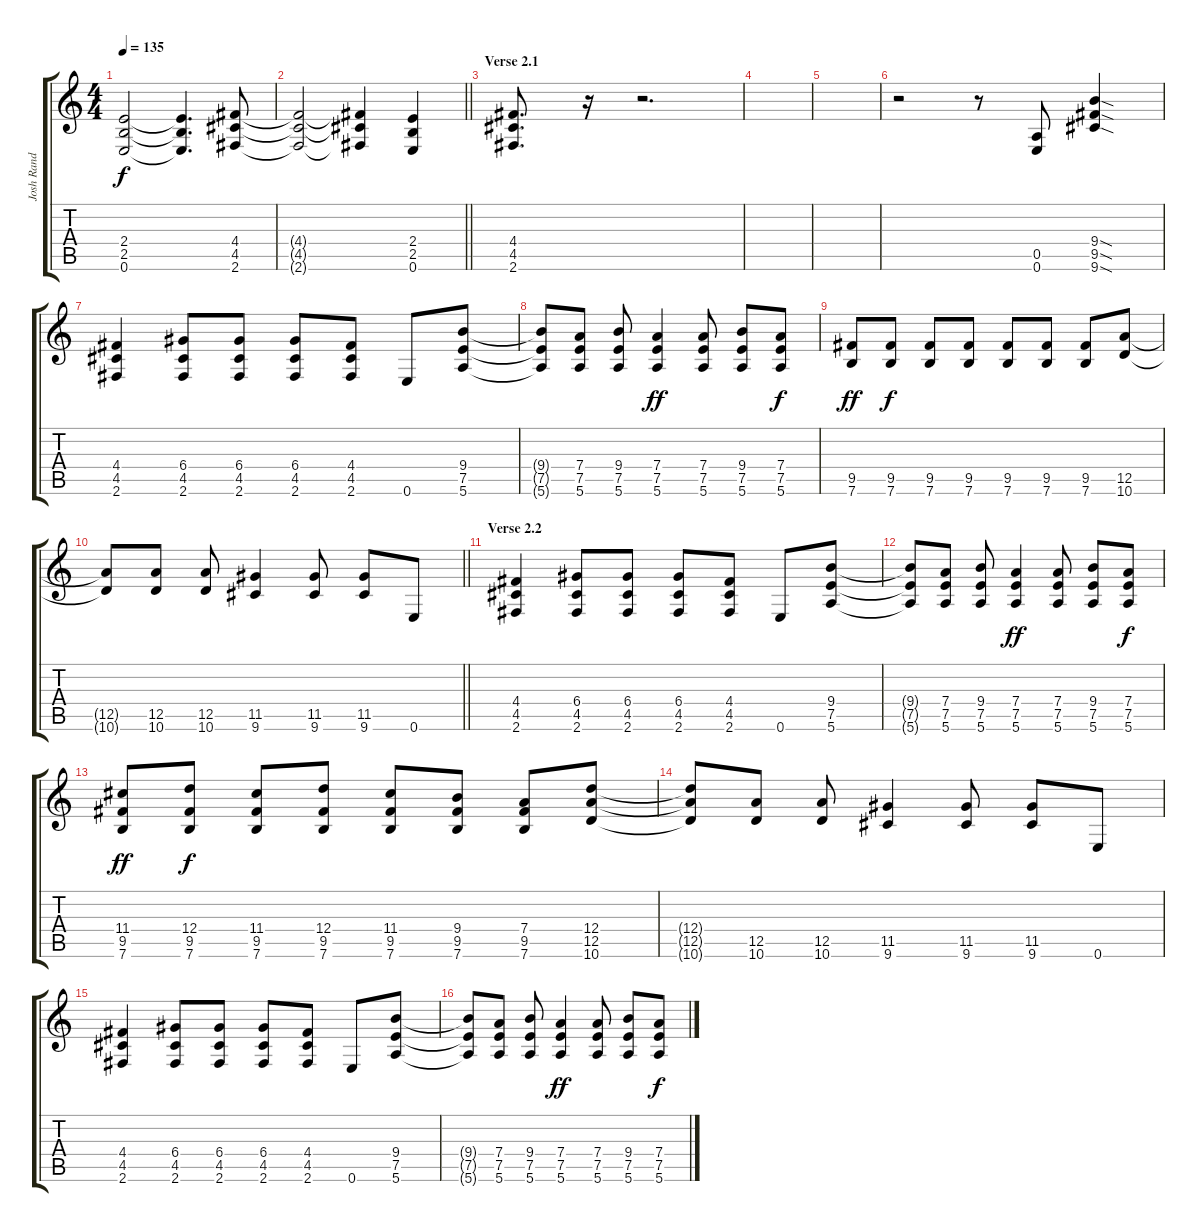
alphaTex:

\track ("Josh Rand" "Josh Rand") {instrument distortionguitar}
\staff {score tabs}
\tuning (E4 B3 G3 D3 A2 E2) {hide}
\ts (4 4)
\tempo 135
\clef g2
\ks c
(2.4 2.5 0.6).2{dy f} (2.4{t} 2.5{t} 0.6{t}).4{d} (4.4 4.5 2.6).8 |
\barLineRight lightlight
(4.4{t} 4.5{t} 2.6{t}).2 (4.4{t} 4.5{t} 2.6{t}).4 (2.4 2.5 0.6).4 |
\section ("" "Verse 2.1")
(4.4 4.5 2.6).8{d} r.16 r.2{d} |
|
|
r.2 r.8 (0.5 0.6).8 (9.4{sod} 9.5{sod} 9.6{sod}).4 |
(4.4 4.5 2.6).4 (6.4 4.5 2.6).8 (6.4 4.5 2.6).8 (6.4 4.5 2.6).8 (4.4 4.5 2.6).8 0.6.8 (9.4 7.5 5.6).8 |
(9.4{t} 7.5{t} 5.6{t}).8 (7.4 7.5 5.6).8 (9.4 7.5 5.6).8 (7.4 7.5 5.6).4{dy ff} (7.4 7.5 5.6).8 (9.4 7.5 5.6).8 (7.4 7.5 5.6).8{dy f} |
(9.5 7.6).8{dy ff} (9.5 7.6).8{dy f} (9.5 7.6).8 (9.5 7.6).8 (9.5 7.6).8 (9.5 7.6).8 (9.5 7.6).8 (12.5 10.6).8 |
\barLineRight lightlight
(12.5{t} 10.6{t}).8 (12.5 10.6).8 (12.5 10.6).8 (11.5 9.6).4 (11.5 9.6).8 (11.5 9.6).8 0.6.8 |
\section ("" "Verse 2.2")
(4.4 4.5 2.6).4 (6.4 4.5 2.6).8 (6.4 4.5 2.6).8 (6.4 4.5 2.6).8 (4.4 4.5 2.6).8 0.6.8 (9.4 7.5 5.6).8 |
(9.4{t} 7.5{t} 5.6{t}).8 (7.4 7.5 5.6).8 (9.4 7.5 5.6).8 (7.4 7.5 5.6).4{dy ff} (7.4 7.5 5.6).8 (9.4 7.5 5.6).8 (7.4 7.5 5.6).8{dy f} |
(11.4 9.5 7.6).8{dy ff} (12.4 9.5 7.6).8{dy f} (11.4 9.5 7.6).8 (12.4 9.5 7.6).8 (11.4 9.5 7.6).8 (9.4 9.5 7.6).8 (7.4 9.5 7.6).8 (12.4 12.5 10.6).8 |
(12.4{t} 12.5{t} 10.6{t}).8 (12.5 10.6).8 (12.5 10.6).8 (11.5 9.6).4 (11.5 9.6).8 (11.5 9.6).8 0.6.8 |
(4.4 4.5 2.6).4 (6.4 4.5 2.6).8 (6.4 4.5 2.6).8 (6.4 4.5 2.6).8 (4.4 4.5 2.6).8 0.6.8 (9.4 7.5 5.6).8 |
(9.4{t} 7.5{t} 5.6{t}).8 (7.4 7.5 5.6).8 (9.4 7.5 5.6).8 (7.4 7.5 5.6).4{dy ff} (7.4 7.5 5.6).8 (9.4 7.5 5.6).8 (7.4 7.5 5.6).8{dy f}
